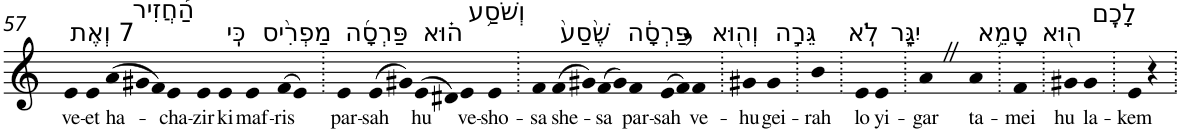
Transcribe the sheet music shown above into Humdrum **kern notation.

**kern	**text
*part1	*part1
*staff1	*staff1
*I"Piano	*
*I'Pno	*
!!LO:PB:g=z
*clefG2	*
*k[]	*
=57	=57
!LO:TX:a:t=7 וְאֶת	!
!	!LO:LY:b
4e	ve-
!	!LO:LY:b
4e	-et
*Xtuplet	*
!LO:TX:a:t=הַ֠חֲזִיר	!
!	!LO:LY:b
(>12a	ha-
12g#X	.
12f)	.
!	!LO:LY:b
4e	-cha-
!	!LO:LY:b
4e	-zir
!LO:TX:a:t=כִּֽי	!
!	!LO:LY:b
4e	ki
!LO:TX:a:t=מַפְרִ֨יס	!
!	!LO:LY:b
4e	maf-
!	!LO:LY:b
(>8f	-ris
8e)	.
=58.	=58.
!LO:TX:a:t=פַּרְסָ֜ה	!
!	!LO:LY:b
4e	par-
!	!LO:LY:b
(>8e	-sah
8g#X)	.
!LO:TX:a:t=ה֗וּא	!
!	!LO:LY:b
(>8e	hu
8d#X)	.
!LO:TX:a:t=וְשֹׁסַ֥ע	!
!	!LO:LY:b
4e	ve-
!	!LO:LY:b
4e	-sho-
=59.	=59.
!	!LO:LY:b
4f	-sa
!LO:TX:a:t=שֶׁ֙סַע֙	!
!	!LO:LY:b
(>8f	she-
8g#X)	.
!	!LO:LY:b
(>8f	-sa
8g#)	.
!LO:TX:a:t=פַּרְסָ֔ה	!
!	!LO:LY:b
4f	par-
!	!LO:LY:b
(>8e	-sah
8f,)	.
!LO:TX:a:t=וְה֖וּא	!
!	!LO:LY:b
4f	ve-
=60.	=60.
!	!LO:LY:b
4g#X	-hu
!LO:TX:a:t=גֵּרָ֣ה	!
!	!LO:LY:b
4g#	gei-
=61.	=61.
!	!LO:LY:b
4b	-rah
=62.	=62.
!LO:TX:a:t=לֹֽא	!
!	!LO:LY:b
4e	lo
!LO:TX:a:t=יִגָּ֑ר	!
!	!LO:LY:b
4e	yi-
=63.	=63.
!	!LO:LY:b
4aZ	-gar
!LO:TX:a:t=טָמֵ֥א	!
!	!LO:LY:b
4a	ta-
=64.	=64.
!	!LO:LY:b
4f	-mei
=65.	=65.
!LO:TX:a:t=ה֖וּא	!
!	!LO:LY:b
4g#X	hu
!LO:TX:a:t=לָכֶֽם	!
!	!LO:LY:b
4g#	la-
=66.	=66.
!	!LO:LY:b
4e	-kem
4r	.
=.	=.
*-	*-
